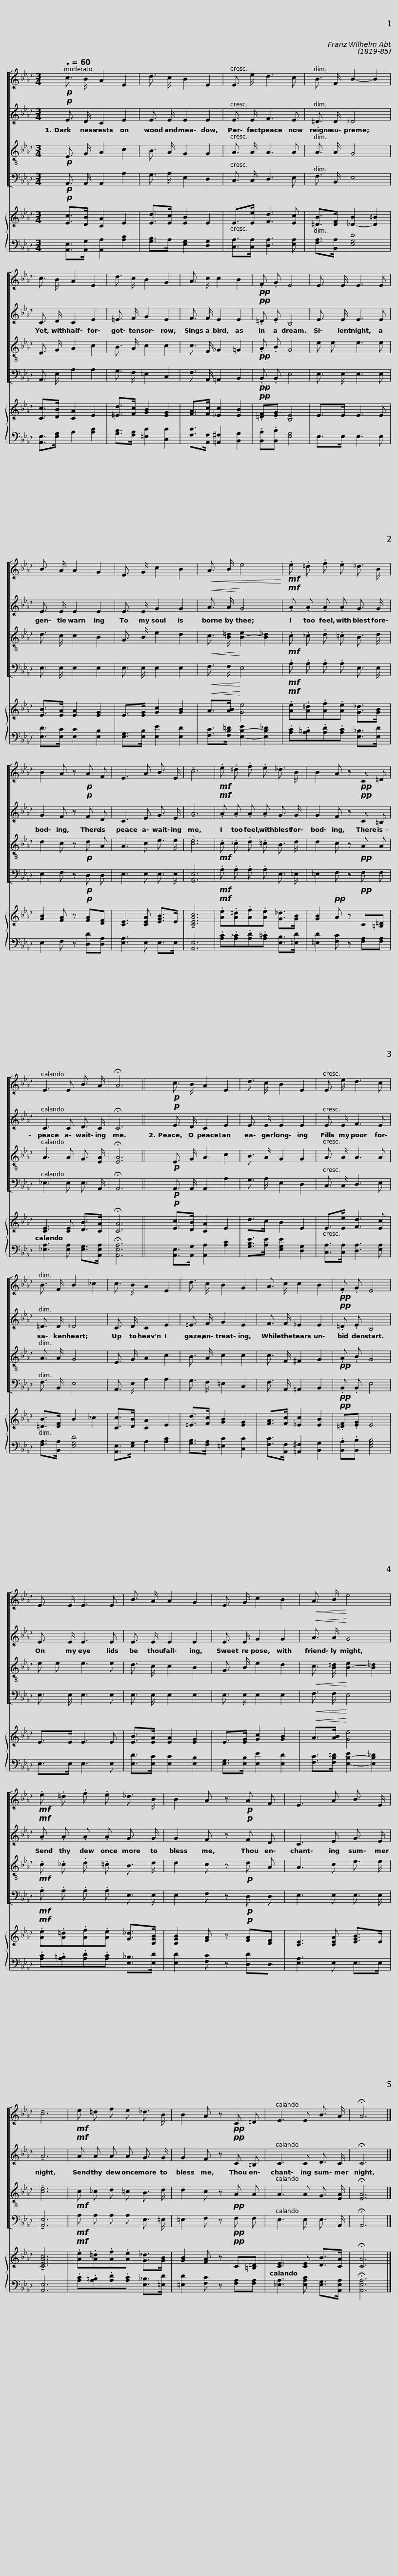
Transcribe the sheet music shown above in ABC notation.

X:1
%%score [ 1 2 3 4 ] { 5 | 6 }
L:1/8
Q:1/4=60
M:3/4
I:linebreak $
K:Ab
V:1 treble
V:2 treble
V:3 treble-8
V:4 bass
V:5 treble
V:6 bass
V:1
!p! c3/2 B/ A2 E2 | d3/2 c/ B2 E2 | E3/2 e/ d3 c | B3/2 F/ B2- B2 |$ c3/2 B/ A2 E2 | %5
 d3/2 c/ B2 G2 | A3/2 c/ c2 B2 |!pp! .F .G E4 |$ E3/2 E/ E3 E | B3/2 A/ A2 G2 | %10
 E3/2 G/ c2 B2 |!<(! A3/2 B/ e4!<)! |$!mf! .e .=d .f .e _d3/2 B/ | B2 A z!p! A F | E3 A B3/2 E/ | %15
 !tenuto!c6 |$!mf! .e .=d .f .e _d3/2 B/ | B2 A z!pp! C =D | E3 E B3/2 A/ | !fermata!A6 ||$ %20
!p! c3/2 B/ A2 E2 | d3/2 c/ B2 E2 | E3/2 e/ d3 c | B3/2 F/ B2 _c2 |$ c3/2 B/ A2 E2 | %25
 d3/2 c/ B2 G2 | A3/2 c/ c2 B2 |!pp! .F .G E4 |$ E3/2 E/ E3 E | B3/2 A/ A2 G2 | %30
 E3/2 G/ c2 B2 |!<(! A3/2 B/!<)! e4 |$!mf! .e .=d .f .e _d3/2 B/ | B2 A z!p! A F | E3 A B3/2 E/ | %35
 !tenuto!c6 |$!mf! e =d f e _d3/2 B/ | B2 A z!pp! C =D | E3 E B3/2 A/ | !fermata!A6 |] %40
V:2
!p! E3/2 D/ C2 E2 | E3/2 E/ E2 E2 | E3/2 E/ F3 E | =D3/2 D/ _D4 |$ C3/2 D/ C2 E2 | %5
 =E3/2 F/ G2 E2 | F3/2 F/ E2 E2 |!pp! .=D .E B,4 |$ E3/2 E/ E3 E | E3/2 E/ E2 E2 | %10
 E3/2 E/ G2 G2 |!<(! A3/2 A/!<)! G4 |$!mf! .A .A .A .A G3/2 G/ | G2 F z!p! F D | C3 E G3/2 E/ | %15
 !tenuto!A6 |$!mf! .A .A .A .A G3/2 G/ | G2 F z!pp! C =B, | C3 C D3/2 C/ | !fermata!C6 ||$ %20
!p! E3/2 D/ C2 E2 | E3/2 E/ E2 E2 | E3/2 E/ F3 E | =D3/2 D/ _D4 |$ C3/2 D/ C2 E2 | %25
 =E3/2 F/ G2 E2 | F3/2 F/ !courtesy!_E2 E2 |!pp! .=D .E B,4 |$ E3/2 E/ E3 E | E3/2 E/ E2 E2 | %30
 E3/2 E/ G2 G2 |!<(! A3/2 A/!<)! G4 |$!mf! .A .A .A .A G3/2 G/ | G2 F z!p! F D | C3 E G3/2 E/ | %35
 !tenuto!A6 |$!mf! A A A A G3/2 G/ | G2 F z!pp! C =B, | C3 C D3/2 C/ | !fermata!C6 |] %40
V:3
!p! E3/2 G/ A2 c2 | B3/2 A/ G2 G2 | A3/2 A/ A3 A | A3/2 A/ G4 |$ E3/2 G/ A2 c2 | %5
 B3/2 A/ c2 c2 | c3/2 F/ _G2 =G2 |!pp! .A .B G4 |$ e e e3 e | d3/2 c/ c2 B2 | %10
 G3/2 B/ e2 d2 |!<(! c3/2 [B=d]/!<)! [B-e]2 [B_d]2 |$!mf! .c ._c .d .=c B3/2 d/ | d2 c z!p! d A | A3 c e3/2 e/ | %15
 !tenuto![ce]6 |$!mf! .c ._c .d .=c B3/2 d/ | d2 c z!pp! A A | A3 A G3/2 [EA]/ | !fermata![EA]6 ||$ %20
!p! E3/2 G/ A2 c2 | B3/2 A/ G2 G2 | A3/2 A/ A3 A | A3/2 A/ G4 |$ E3/2 G/ A2 c2 | %25
 B3/2 A/ c2 c2 | c3/2 F/ ^F2 G2 |!pp! .A .B G4 |$ e e e3 e | d3/2 c/ c2 B2 | %30
 G3/2 B/ e2 d2 |!<(! c3/2 [B=d]/!<)! [B-e]2 [B_d]2 |$!mf! .c ._c .d .=c B3/2 d/ | d2 c z!p! d A | A3 c e3/2 e/ | %35
 !tenuto![ce]6 |$!mf! c _c d =c B3/2 d/ | d2 c z!pp! A A | A3 A G3/2 [EA]/ | !fermata![EA]6 |] %40
V:4
!p! A,,3/2 A,,/ A,,2 A,2 | G,3/2 A,/ E,2 D,2 | C,3/2 C,/ D,3 E, | F,3/2 B,,/ E,4 |$ A,,3/2 E,/ A,2 A,2 | %5
 G,3/2 F,/ =E,2 C,2 | F,3/2 A,,/ =A,,2 B,,2 |!pp! .B,, .B,, E,4 |$ E,3/2 E,/ E,3 E, | E,3/2 E,/ E,2 E,2 | %10
 E,3/2 E,/ E,2 E,2 |!<(! F,3/2 F,/!<)! E,4 |$!mf! .A, .A, .A, .A, E,3/2 E,/ | E,2 F, z!p! D, D, | E,3 E, E,3/2 E,/ | %15
 !tenuto![A,,E,]6 |$!mf! .A, .A, .A, .A, E,3/2 =E,/ | =E,2 F, z!pp! F, F, | !courtesy!_E,3 E, E,3/2 A,,/ | !fermata!A,,6 ||$ %20
!p! A,,3/2 A,,/ A,,2 A,2 | G,3/2 A,/ E,2 D,2 | C,3/2 C,/ D,3 E, | F,3/2 B,,/ E,4 |$ A,,3/2 E,/ A,2 A,2 | %25
 G,3/2 F,/ =E,2 C,2 | F,3/2 A,,/ =A,,2 B,,2 |!pp! .B,, .B,, E,4 |$ E,3/2 E,/ E,3 E, | E,3/2 E,/ E,2 E,2 | %30
 E,3/2 E,/ E,2 E,2 |!<(! F,3/2 F,/!<)! E,4 |$!mf! .A, .A, .A, .A, E,3/2 E,/ | E,2 F, z!p! D, D, | E,3 E, E,3/2 E,/ | %35
 !tenuto![A,,E,]6 |$!mf! A, A, A, A, E,3/2 =E,/ | =E,2 F, z!pp! F, F, | E,3 E, E,3/2 A,,/ | !fermata!A,,6 |] %40
V:5
!p! [Ec]>[DB] [CA]2 E2 | [Ed]>[Ec] [EB]2 E2 | E>[Ee] [Fd]3 [Ec] | [=DB]>[DF] [_D-B]2 [D=B]2 |$ [Cc]>[DB] [CA]2 E2 | %5
 [=Ed]>[Fc] [GB]2 [EG]2 | [FA]>[Fc] [!courtesy!_Ec]2 [EB]2 |!pp! .[=DF].[EG] [B,E]4 |$ E>E E3 E | [EB]>[EA] [EA]2 [EG]2 | %10
 E>[EG] [Gc]2 [GB]2 |!<(! A>[AB]!<)! [Ge]4 |$!mf! .[Ae].[A=d].[Af].[Ae] [G_d]>[GB] | [GB]2 [FA] z!p! [FA][DF] | [CE]3 [CEA] [EGB]>E | %15
 !tenuto![CEAc]6 |$!mf! .[Ae].[A=d].[Af].[Ae] [G_d]>[GB] | [GB]2!pp! A z C[=B,=D] | [CE]3 [CE] [DB]>[CA] | !fermata![CA]6 ||$ %20
!p! [Ec]>[DB] [CA]2 E2 | d>c B2 E2 | E>[Ee] [Fd]3 [Ec] | [=DB]>[DF] B2 _c2 |$ [Cc]>[DB] [CA]2 E2 | %25
 [=Ed]>[Fc] [GB]2 [EG]2 | [FA]>[Fc] [!courtesy!_Ec]2 [EB]2 |!pp! .[=DF].[EG] E4 |$ E>E E3 E | [EB]>[EA] [EA]2 [EG]2 | %30
 E>[EG] [Gc]2 [GB]2 |!<(! A>[AB]!<)! [Ge]4 |$!mf! .[Ae].[A=d].[Af].[Ae] [G_d]>[DGB] | [DGB]2 [FA] z!p! [FA][DF] | [CE]3 [CEA] [EGB]>E | %35
 !tenuto![CEAc]6 |$!mf! .[Ae].[A=d].[Af].[Ae] [G_d]>[GB] | [GB]2 [FA] z!pp! C[=B,=D] | [CE]3 [CE] [DB]>[CA] | !fermata![CA]6 |] %40
V:6
 [A,,E,]>[A,,G,] [A,,A,]2 [A,C]2 | [G,B,]>A, [E,G,]2 [D,G,]2 | [C,A,]>[C,A,] [D,A,]3 [E,A,] | [F,A,]>[B,,A,] [E,G,D]4 |$ [A,,E,]>[E,G,] A,2 [A,C]2 | %5
 [G,B,]>[F,A,] [=E,C]2 [C,C]2 | [F,C]>[A,,F,] [=A,,^F,]2 [B,,G,]2 | .[B,,A,].[B,,B,] [E,G,]4 |$ E,>E, E,3 E, | [E,D]>[E,C] [E,C]2 [E,B,]2 | %10
 [E,G,]>[E,B,] [E,E]2 [E,D]2 | [F,C]>[F,B,=D] [E,-B,-E]2 [E,B,_D]2 |$ .[A,C].[A,=B,].[A,D].[A,C] [E,_B,]>[E,D] | E,2 F, z [D,D][D,A,] | [E,A,]3 E, E,>E, | %15
 [A,,E,]6 |$ .[A,C].[A,_C].[A,D].[A,=C] [E,B,]>[=E,D] | [=E,D]2 [F,C] z [F,A,][F,A,] | [!courtesy!_E,A,]3 [E,A,] [E,G,]>[A,,E,A,] | !fermata![A,,E,A,]6 ||$ %20
 [A,,E,]>[A,,G,] [A,,A,]2 [A,C]2 | [G,B,E]>[A,E] [E,G,E]2 [D,G,]2 | [C,A,]>[C,A,] [D,A,]3 [E,A,] | [F,A,]>[B,,A,] [E,G,D]4 |$ [A,,E,]>[E,G,] A,2 [A,C]2 | %25
 [G,B,]>[F,A,] [=E,C]2 [C,C]2 | [F,C]>[A,,F,] [=A,,^F,]2 [B,,G,]2 | .[B,,A,].[B,,B,] [E,G,B,]4 |$ E,>E, E,3 E, | [E,D]>[E,C] [E,C]2 [E,B,]2 | %30
 [E,G,]>[E,B,] [E,E]2 [E,D]2 | [F,C]>[F,B,=D] [E,-B,-E]2 [E,B,_D]2 |$ .[A,C].[A,=B,].[A,D].[A,C] [E,_B,]>[E,D] | [E,D]2 [F,C] z [D,D]D, | [E,A,]3 E, E,>E, | %35
 [A,,E,]6 |$ .[A,C].[A,=B,].[A,D].[A,C] [E,_B,]>[=E,D] | [=E,D]2 [F,C] z [F,A,][F,A,] | [!courtesy!_E,A,]3 [E,A,C] [E,G,]>[A,,E,A,] | !fermata![A,,E,A,]6 |] %40
